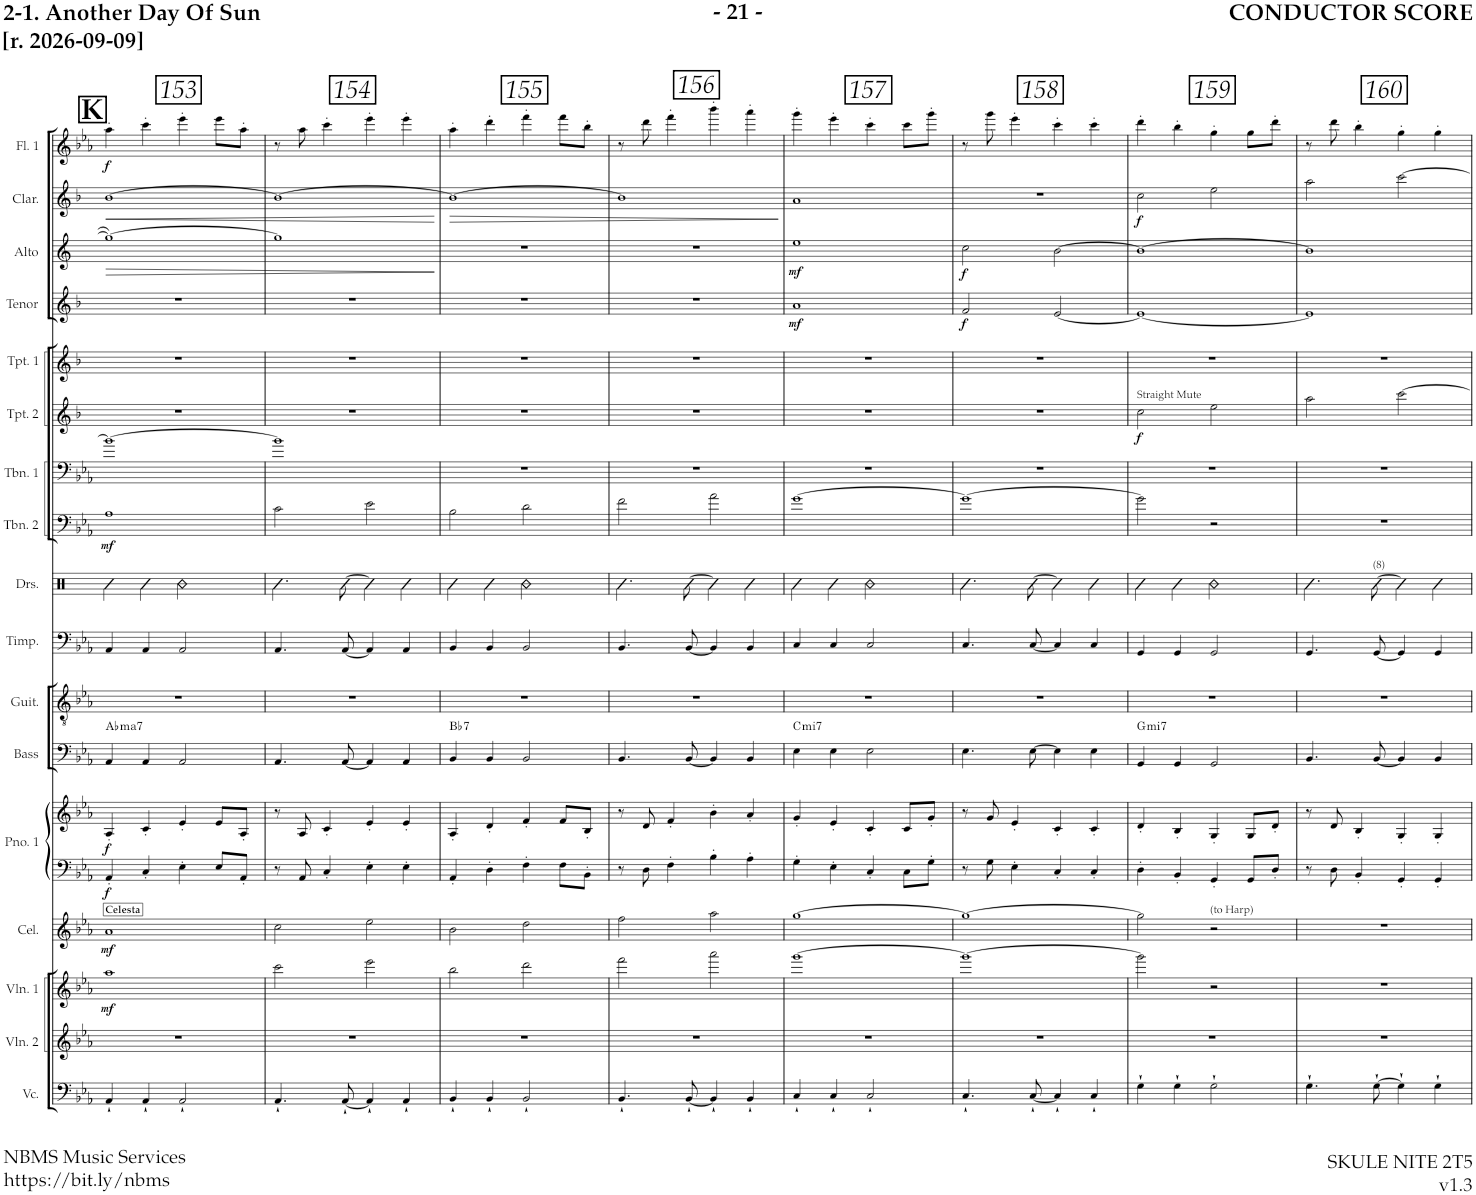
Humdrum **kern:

**kern	**kern	**kern	**dynam	**kern	**dynam	**kern	**kern	**dynam	**kern	**harte	**kern	**kern	**kern	**kern	**dynam	**kern	**kern	**dynam	**kern	**kern	**dynam	**kern	**dynam	**kern	**dynam	**kern	**dynam
*part17	*part16	*part15	*part15	*part14	*part14	*part13	*part13	*part13	*part12	*part12	*part11	*part10	*part9	*part8	*part8	*part7	*part6	*part6	*part5	*part4	*part4	*part3	*part3	*part2	*part2	*part1	*part1
*staff18	*staff17	*staff16	*staff16	*staff15	*staff15	*staff14	*staff13	*staff13/14	*staff12	*	*staff11	*staff10	*staff9	*staff8	*staff8	*staff7	*staff6	*staff6	*staff5	*staff4	*staff4	*staff3	*staff3	*staff2	*staff2	*staff1	*staff1
*I"Violoncello	*I"Violin 2	*I"Violin 1	*	*I"Piano 2	*	*I"Piano 1	*	*	*I"Bass	*	*I"Guitar	*I"Percussion	*I"Drumset	*I"Trombone 2	*	*I"Trombone 1	*I"Trumpet 2	*	*I"Trumpet 1	*I"REED 4 (Tenor Sax)	*	*I"REED 3 (Alto Sax, Flute)	*	*I"REED 2 (Clarinet)	*	*I"Flute (Doubles Bari Sax)	*
*I'Vc.	*I'Vln. 2	*I'Vln. 1	*	*I'Pno. 2	*	*I'Pno. 1	*	*	*I'Bass	*	*I'Guit.	*I'Perc.	*I'Drs.	*I'Tbn. 2	*	*I'Tbn. 1	*I'Tpt. 2	*	*I'Tpt. 1	*I'Tenor	*	*I'Alto	*	*I'Clar.	*	*I'Fl. 1	*
!!LO:PB:g=z
*clefF4	*clefG2	*clefG2	*	*clefG2	*	*clefF4	*clefG2	*	*clefF4	*	*clefGv2	*clefF4	*clefX	*clefF4	*	*clefF4	*clefG2	*	*clefG2	*clefG2	*	*clefG2	*	*clefG2	*	*clefG2	*
*	*	*	*	*Trd-7c-12	*	*	*	*	*Trd7c12	*	*	*	*	*	*	*	*Trd1c2	*	*Trd1c2	*Trd8c14	*	*Trd5c9	*	*Trd1c2	*	*Trd12c21	*
*k[b-e-a-]	*k[b-e-a-]	*k[b-e-a-]	*	*k[b-e-a-]	*	*k[b-e-a-]	*k[b-e-a-]	*	*k[b-e-a-]	*	*k[b-e-a-]	*k[b-e-a-]	*k[]	*k[b-e-a-]	*	*k[b-e-a-]	*k[b-]	*	*k[b-]	*k[b-]	*	*k[]	*	*k[b-]	*	*k[b-e-a-]	*
*M2/2	*M2/2	*M2/2	*	*M2/2	*	*M2/2	*M2/2	*	*M2/2	*	*M2/2	*M2/2	*M2/2	*M2/2	*	*M2/2	*M2/2	*	*M2/2	*M2/2	*	*M2/2	*	*M2/2	*	*M2/2	*
*met(c|)	*met(c|)	*met(c|)	*	*met(c|)	*	*met(c|)	*met(c|)	*	*met(c|)	*	*met(c|)	*met(c|)	*met(c|)	*met(c|)	*	*met(c|)	*met(c|)	*	*met(c|)	*met(c|)	*	*met(c|)	*	*met(c|)	*	*met(c|)	*
!!LO:REH:place=s1:a:B:cj:fs=14:t=K
=153	=153	=153	=153	=153	=153	=153	=153	=153	=153	=153	=153	=153	=153	=153	=153	=153	=153	=153	=153	=153	=153	=153	=153	=153	=153	=153	=153
!	!	!	!	!LO:TX:a:B:t=Celesta	!	!	!	!	!	!	!	!	!	!	!	!	!	!	!	!	!	!	!	!	!	!	!
!	!	!	!LO:DY:b	!	!LO:DY:b	!	!	!LO:DY:b=2	!	!	!	!	!	!	!	!	!	!	!	!	!	!	!LO:HP:b	!	!LO:HP:b	!	!
!	!	!	!	!	!	!	!	!LO:DY:n=1:b	!	!LO:H:kt=ma7	!	!	!	!	!LO:DY:b	!	!	!	!	!	!	!	!	!	!	!	!LO:DY:b
4AA-`/	1r	1aa-	mf	1a-	mf	4AA-'/	4A-'/	f f	4AA-/	Ab:maj7	1r	4RAA/	4R\	1A-	mf	1b-_	1r	.	1r	1r	.	1gg_	>	[1b-	<	4aa-'\	f
4AA-`/	.	.	.	.	.	4C'/	4c'/	.	4AA-/	.	.	4RAA/	4R\	.	.	.	.	.	.	.	.	.	.	.	.	4ccc'\	.
2AA-`/	.	.	.	.	.	4E-'\	4e-'/	.	2AA-/	.	.	2RAA/	2R\	.	.	.	.	.	.	.	.	.	.	.	.	4eee-'\	.
.	.	.	.	.	.	8E-/L	8e-/L	.	.	.	.	.	.	.	.	.	.	.	.	.	.	.	.	.	.	8eee-\L	.
.	.	.	.	.	.	8AA-'/J	8A-'/J	.	.	.	.	.	.	.	.	.	.	.	.	.	.	.	.	.	.	8aa-'\J	.
=154	=154	=154	=154	=154	=154	=154	=154	=154	=154	=154	=154	=154	=154	=154	=154	=154	=154	=154	=154	=154	=154	=154	=154	=154	=154	=154	=154
4.AA-`/	1r	2ccc\	.	2cc\	.	8r	8r	.	4.AA-/	.	1r	4.RAA/	4.R\	2c\	.	1b-]	1r	.	1r	1r	.	1gg]	.	1b-_	.	8r	.
.	.	.	.	.	.	8AA-/	8A-/	.	.	.	.	.	.	.	.	.	.	.	.	.	.	.	.	.	.	8aa-\	.
.	.	.	.	.	.	4C'/	4c'/	.	.	.	.	.	.	.	.	.	.	.	.	.	.	.	.	.	.	4ccc'\	.
[8AA-`/	.	.	.	.	.	.	.	.	[8AA-/	.	.	[8RAA/	[8R\	.	.	.	.	.	.	.	.	.	.	.	.	.	.
4AA-`/]	.	2eee-\	.	2ee-\	.	4E-'\	4e-'/	.	4AA-/]	.	.	4RAA/]	4R\]	2e-\	.	.	.	.	.	.	.	.	.	.	.	4eee-'\	.
4AA-`/	.	.	.	.	.	4E-'\	4e-'/	.	4AA-/	.	.	4RAA/	4R\	.	.	.	.	.	.	.	.	.	.	.	.	4eee-'\	.
.	.	.	.	.	.	.	.	.	.	.	.	.	.	.	.	.	.	.	.	.	.	.	]	.	[	.	.
=155	=155	=155	=155	=155	=155	=155	=155	=155	=155	=155	=155	=155	=155	=155	=155	=155	=155	=155	=155	=155	=155	=155	=155	=155	=155	=155	=155
!	!	!	!	!	!	!	!	!	!	!LO:H:kt=7	!	!	!	!	!	!	!	!	!	!	!	!	!	!	!LO:HP:b	!	!
4BB-`/	1r	2bb-\	.	2b-\	.	4AA-'/	4A-'/	.	4BB-/	Bb:7	1r	4RBB/	4R\	2B-\	.	1r	1r	.	1r	1r	.	1r	.	1b-_	>	4aa-'\	.
4BB-`/	.	.	.	.	.	4D'\	4d'/	.	4BB-/	.	.	4RBB/	4R\	.	.	.	.	.	.	.	.	.	.	.	.	4ddd'\	.
2BB-`/	.	2ddd\	.	2dd\	.	4F'\	4f'/	.	2BB-/	.	.	2RBB/	2R\	2d\	.	.	.	.	.	.	.	.	.	.	.	4fff'\	.
.	.	.	.	.	.	8F\L	8f/L	.	.	.	.	.	.	.	.	.	.	.	.	.	.	.	.	.	.	8fff\L	.
.	.	.	.	.	.	8BB-'\J	8B-'/J	.	.	.	.	.	.	.	.	.	.	.	.	.	.	.	.	.	.	8bb-'\J	.
=156	=156	=156	=156	=156	=156	=156	=156	=156	=156	=156	=156	=156	=156	=156	=156	=156	=156	=156	=156	=156	=156	=156	=156	=156	=156	=156	=156
4.BB-`/	1r	2fff\	.	2ff\	.	8r	8r	.	4.BB-/	.	1r	4.RBB/	4.R\	2f\	.	1r	1r	.	1r	1r	.	1r	.	1b-]	.	8r	.
.	.	.	.	.	.	8D\	8d/	.	.	.	.	.	.	.	.	.	.	.	.	.	.	.	.	.	.	8ddd\	.
.	.	.	.	.	.	4F'\	4f'/	.	.	.	.	.	.	.	.	.	.	.	.	.	.	.	.	.	.	4fff'\	.
[8BB-`/	.	.	.	.	.	.	.	.	[8BB-/	.	.	[8RBB/	[8R\	.	.	.	.	.	.	.	.	.	.	.	.	.	.
4BB-`/]	.	2aaa-\	.	2aa-\	.	4B-'\	4b-'\	.	4BB-/]	.	.	4RBB/]	4R\]	2a-\	.	.	.	.	.	.	.	.	.	.	.	4bbb-'\	.
4BB-`/	.	.	.	.	.	4A-'\	4a-'/	.	4BB-/	.	.	4RBB/	4R\	.	.	.	.	.	.	.	.	.	.	.	.	4aaa-'\	.
.	.	.	.	.	.	.	.	.	.	.	.	.	.	.	.	.	.	.	.	.	.	.	.	.	]	.	.
=157	=157	=157	=157	=157	=157	=157	=157	=157	=157	=157	=157	=157	=157	=157	=157	=157	=157	=157	=157	=157	=157	=157	=157	=157	=157	=157	=157
!	!	!	!	!	!	!	!	!	!	!LO:H:kt=mi7	!	!	!	!	!	!	!	!	!	!	!LO:DY:b	!	!LO:DY:b	!	!	!	!
4C`/	1r	[1ggg	.	[1gg	.	4G'\	4g'/	.	4E-\	C:min7	1r	4RC/	4R\	[1g	.	1r	1r	.	1r	1a	mf	1ee	mf	1a	.	4ggg'\	.
4C`/	.	.	.	.	.	4E-'\	4e-'/	.	4E-\	.	.	4RC/	4R\	.	.	.	.	.	.	.	.	.	.	.	.	4eee-'\	.
2C`/	.	.	.	.	.	4C'/	4c'/	.	2E-\	.	.	2RC/	2R\	.	.	.	.	.	.	.	.	.	.	.	.	4ccc'\	.
.	.	.	.	.	.	8C\L	8c/L	.	.	.	.	.	.	.	.	.	.	.	.	.	.	.	.	.	.	8ccc\L	.
.	.	.	.	.	.	8G'\J	8g'/J	.	.	.	.	.	.	.	.	.	.	.	.	.	.	.	.	.	.	8ggg'\J	.
=158	=158	=158	=158	=158	=158	=158	=158	=158	=158	=158	=158	=158	=158	=158	=158	=158	=158	=158	=158	=158	=158	=158	=158	=158	=158	=158	=158
!	!	!	!	!	!	!	!	!	!	!	!	!	!	!	!	!	!	!	!	!	!LO:DY:b	!	!LO:DY:b	!	!	!	!
4.C`/	1r	1ggg_	.	1gg_	.	8r	8r	.	4.E-\	.	1r	4.RC/	4.R\	1g_	.	1r	1r	.	1r	2f/	f	2cc\	f	1r	.	8r	.
.	.	.	.	.	.	8G\	8g/	.	.	.	.	.	.	.	.	.	.	.	.	.	.	.	.	.	.	8ggg\	.
.	.	.	.	.	.	4E-'\	4e-'/	.	.	.	.	.	.	.	.	.	.	.	.	.	.	.	.	.	.	4eee-'\	.
[8C`/	.	.	.	.	.	.	.	.	[8E-\	.	.	[8RC/	[8R\	.	.	.	.	.	.	.	.	.	.	.	.	.	.
4C`/]	.	.	.	.	.	4C'/	4c'/	.	4E-\]	.	.	4RC/]	4R\]	.	.	.	.	.	.	[2e/	.	[2b\	.	.	.	4ccc'\	.
4C`/	.	.	.	.	.	4C'/	4c'/	.	4E-\	.	.	4RC/	4R\	.	.	.	.	.	.	.	.	.	.	.	.	4ccc'\	.
=159	=159	=159	=159	=159	=159	=159	=159	=159	=159	=159	=159	=159	=159	=159	=159	=159	=159	=159	=159	=159	=159	=159	=159	=159	=159	=159	=159
!	!	!	!	!	!	!	!	!	!	!	!	!	!	!	!	!	!LO:TX:a:t=Straight Mute	!	!	!	!	!	!	!	!	!	!
!	!	!	!	!	!	!	!	!	!	!LO:H:kt=mi7	!	!	!	!	!	!	!	!LO:DY:b	!	!	!	!	!	!	!LO:DY:b	!	!
4G`\	1r	2ggg\]	.	2gg\]	.	4D'\	4d'/	.	4GG/	G:min7	1r	4RGG/	4R\	2g\]	.	1r	2cc\	f	1r	1e_	.	1b_	.	2cc\	f	4ddd'\	.
4G`\	.	.	.	.	.	4BB-'/	4B-'/	.	4GG/	.	.	4RGG/	4R\	.	.	.	.	.	.	.	.	.	.	.	.	4bb-'\	.
!	!	!	!	!LO:TX:a:t=(to Harp)	!	!	!	!	!	!	!	!	!	!	!	!	!	!	!	!	!	!	!	!	!	!	!
2G`\	.	2r	.	2r	.	4GG'/	4G'/	.	2GG/	.	.	2RGG/	2R\	2r	.	.	2ee\	.	.	.	.	.	.	2ee\	.	4gg'\	.
.	.	.	.	.	.	8GG/L	8G/L	.	.	.	.	.	.	.	.	.	.	.	.	.	.	.	.	.	.	8gg\L	.
.	.	.	.	.	.	8D'/J	8d'/J	.	.	.	.	.	.	.	.	.	.	.	.	.	.	.	.	.	.	8ddd'\J	.
=160	=160	=160	=160	=160	=160	=160	=160	=160	=160	=160	=160	=160	=160	=160	=160	=160	=160	=160	=160	=160	=160	=160	=160	=160	=160	=160	=160
4.G`\	1r	1r	.	1r	.	8r	8r	.	4.BB-/	.	1r	4.RGG/	4.R\	1r	.	1r	2aa\	.	1r	1e]	.	1b]	.	2aa\	.	8r	.
.	.	.	.	.	.	8D\	8d/	.	.	.	.	.	.	.	.	.	.	.	.	.	.	.	.	.	.	8ddd\	.
.	.	.	.	.	.	4BB-'/	4B-'/	.	.	.	.	.	.	.	.	.	.	.	.	.	.	.	.	.	.	4bb-'\	.
!	!	!	!	!	!	!	!	!	!	!	!	!	!LO:TX:a:t=(8)	!	!	!	!	!	!	!	!	!	!	!	!	!	!
[8G`\	.	.	.	.	.	.	.	.	[8BB-/	.	.	[8RGG/	[8R\	.	.	.	.	.	.	.	.	.	.	.	.	.	.
4G`\]	.	.	.	.	.	4GG'/	4G'/	.	4BB-/]	.	.	4RGG/]	4R\]	.	.	.	[2ccc\	.	.	.	.	.	.	[2ccc\	.	4gg'\	.
4G`\	.	.	.	.	.	4GG'/	4G'/	.	4BB-/	.	.	4RGG/	4R\	.	.	.	.	.	.	.	.	.	.	.	.	4gg'\	.
=	=	=	=	=	=	=	=	=	=	=	=	=	=	=	=	=	=	=	=	=	=	=	=	=	=	=	=
*-	*-	*-	*-	*-	*-	*-	*-	*-	*-	*-	*-	*-	*-	*-	*-	*-	*-	*-	*-	*-	*-	*-	*-	*-	*-	*-	*-
